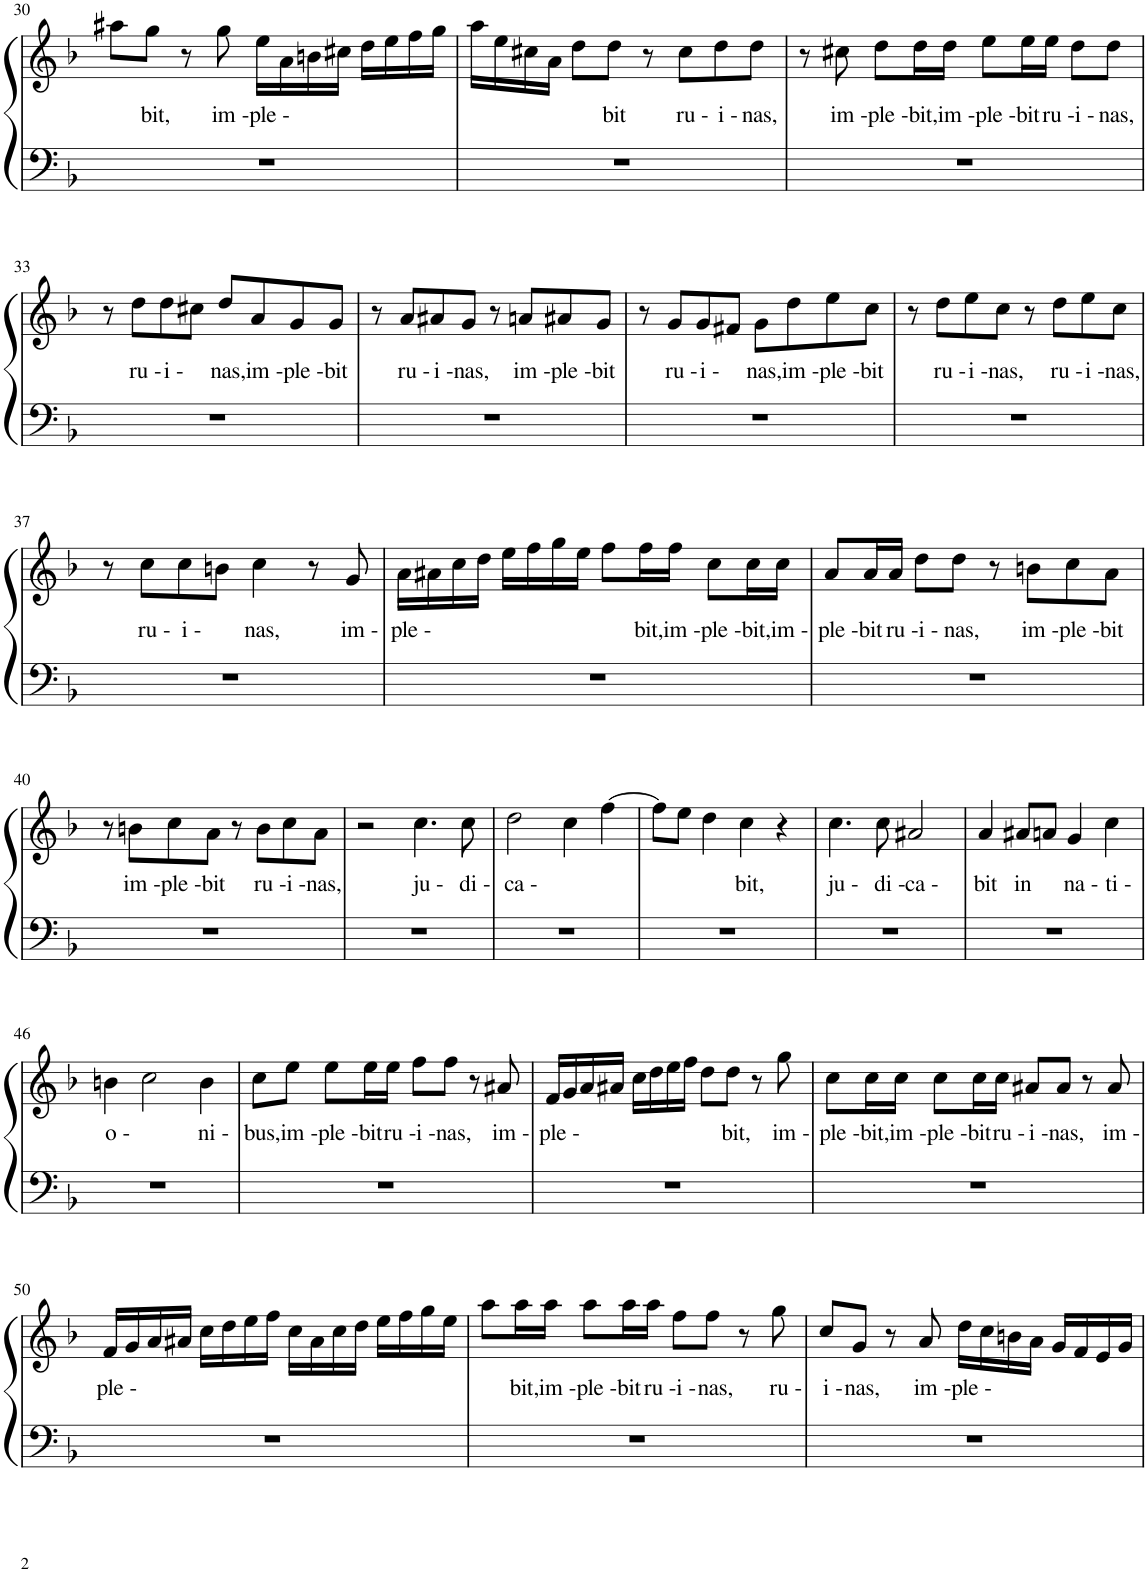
**kern	**kern	**text
*part1	*part1	*part1
*staff2	*staff1	*staff1
*I"Piano	*	*
*I'Pno.	*	*
!!LO:PB:g=z
*clefF4	*clefG2	*
*k[b-]	*k[b-]	*
*M4/4	*M4/4	*
*met(c)	*met(c)	*
=30	=30	=30
1r	8aa#X\L	.
!	!	!LO:LY:b
.	8gg\J	bit,
.	8r	.
!	!	!LO:LY:b
.	8gg\	im -
!	!	!LO:LY:b
.	16ee\LL	ple -
.	16a\	.
.	16bn\	.
.	16cc#X\JJ	.
.	16dd\LL	.
.	16ee\	.
.	16ff\	.
.	16gg\JJ	.
=31	=31	=31
1r	16aa\LL	.
.	16ee\	.
.	16cc#X\	.
.	16a\JJ	.
.	8dd\L	.
!	!	!LO:LY:b
.	8dd\J	bit
.	8r	.
!	!	!LO:LY:b
.	8cc#\L	ru -
!	!	!LO:LY:b
.	8dd\	i -
!	!	!LO:LY:b
.	8dd\J	nas,
=32	=32	=32
1r	8r	.
!	!	!LO:LY:b
.	8cc#X\	im -
!	!	!LO:LY:b
.	8dd\L	ple -
!	!	!LO:LY:b
.	16dd\L	bit,
!	!	!LO:LY:b
.	16dd\JJ	im -
!	!	!LO:LY:b
.	8ee\L	ple -
!	!	!LO:LY:b
.	16ee\L	bit
!	!	!LO:LY:b
.	16ee\JJ	ru -
!	!	!LO:LY:b
.	8dd\L	i -
!	!	!LO:LY:b
.	8dd\J	nas,
!!LO:LB:g=z
=33	=33	=33
1r	8r	.
!	!	!LO:LY:b
.	8dd\L	ru -
!	!	!LO:LY:b
.	8dd\	i -
.	8cc#X\J	.
!	!	!LO:LY:b
.	8dd/L	nas,
!	!	!LO:LY:b
.	8a/	im -
!	!	!LO:LY:b
.	8g/	ple -
!	!	!LO:LY:b
.	8g/J	bit
=34	=34	=34
1r	8r	.
!	!	!LO:LY:b
.	8a/L	ru -
!	!	!LO:LY:b
.	8a#X/	i -
!	!	!LO:LY:b
.	8g/J	nas,
.	8r	.
!	!	!LO:LY:b
.	8an/L	im -
!	!	!LO:LY:b
.	8a#X/	ple -
!	!	!LO:LY:b
.	8g/J	bit
=35	=35	=35
1r	8r	.
!	!	!LO:LY:b
.	8g/L	ru -
!	!	!LO:LY:b
.	8g/	i -
.	8f#X/J	.
!	!	!LO:LY:b
.	8g\L	nas,
!	!	!LO:LY:b
.	8dd\	im -
!	!	!LO:LY:b
.	8ee\	ple -
!	!	!LO:LY:b
.	8cc\J	bit
=36	=36	=36
1r	8r	.
!	!	!LO:LY:b
.	8dd\L	ru -
!	!	!LO:LY:b
.	8ee\	i -
!	!	!LO:LY:b
.	8cc\J	nas,
.	8r	.
!	!	!LO:LY:b
.	8dd\L	ru -
!	!	!LO:LY:b
.	8ee\	i -
!	!	!LO:LY:b
.	8cc\J	nas,
!!LO:LB:g=z
=37	=37	=37
1r	8r	.
!	!	!LO:LY:b
.	8cc\L	ru -
!	!	!LO:LY:b
.	8cc\	i -
.	8bn\J	.
!	!	!LO:LY:b
.	4cc\	nas,
.	8r	.
!	!	!LO:LY:b
.	8g/	im -
=38	=38	=38
!	!	!LO:LY:b
1r	16a\LL	ple -
.	16a#X\	.
.	16cc\	.
.	16dd\JJ	.
.	16ee\LL	.
.	16ff\	.
.	16gg\	.
.	16ee\JJ	.
.	8ff\L	.
!	!	!LO:LY:b
.	16ff\L	bit,
!	!	!LO:LY:b
.	16ff\JJ	im -
!	!	!LO:LY:b
.	8cc\L	ple -
!	!	!LO:LY:b
.	16cc\L	bit,
!	!	!LO:LY:b
.	16cc\JJ	im -
=39	=39	=39
!	!	!LO:LY:b
1r	8a/L	ple -
!	!	!LO:LY:b
.	16a/L	bit
!	!	!LO:LY:b
.	16a/JJ	ru -
!	!	!LO:LY:b
.	8dd\L	i -
!	!	!LO:LY:b
.	8dd\J	nas,
.	8r	.
!	!	!LO:LY:b
.	8bn\L	im -
!	!	!LO:LY:b
.	8cc\	ple -
!	!	!LO:LY:b
.	8a\J	bit
!!LO:LB:g=z
=40	=40	=40
1r	8r	.
!	!	!LO:LY:b
.	8bn\L	im -
!	!	!LO:LY:b
.	8cc\	ple -
!	!	!LO:LY:b
.	8a\J	bit
.	8r	.
!	!	!LO:LY:b
.	8b\L	ru -
!	!	!LO:LY:b
.	8cc\	i -
!	!	!LO:LY:b
.	8a\J	nas,
=41	=41	=41
1r	2r	.
!	!	!LO:LY:b
.	4.cc\	ju -
!	!	!LO:LY:b
.	8cc\	di -
=42	=42	=42
!	!	!LO:LY:b
1r	2dd\	ca -
.	4cc\	.
.	[4ff\	.
=43	=43	=43
1r	8ff\L]	.
.	8ee\J	.
.	4dd\	.
!	!	!LO:LY:b
.	4cc\	bit,
.	4r	.
=44	=44	=44
!	!	!LO:LY:b
1r	4.cc\	ju -
!	!	!LO:LY:b
.	8cc\	di -
!	!	!LO:LY:b
.	2a#X/	ca -
=45	=45	=45
!	!	!LO:LY:b
1r	4a/	bit
!	!	!LO:LY:b
.	8a#X/L	in
.	8an/J	.
!	!	!LO:LY:b
.	4g/	na -
!	!	!LO:LY:b
.	4cc\	ti -
!!LO:LB:g=z
=46	=46	=46
!	!	!LO:LY:b
1r	4bn\	o -
.	2cc\	.
!	!	!LO:LY:b
.	4b\	ni -
=47	=47	=47
!	!	!LO:LY:b
1r	8cc\L	bus,
!	!	!LO:LY:b
.	8ee\J	im -
!	!	!LO:LY:b
.	8ee\L	ple -
!	!	!LO:LY:b
.	16ee\L	bit
!	!	!LO:LY:b
.	16ee\JJ	ru -
!	!	!LO:LY:b
.	8ff\L	i -
!	!	!LO:LY:b
.	8ff\J	nas,
.	8r	.
!	!	!LO:LY:b
.	8a#X/	im -
=48	=48	=48
!	!	!LO:LY:b
1r	16f/LL	ple -
.	16g/	.
.	16a/	.
.	16a#X/JJ	.
.	16cc\LL	.
.	16dd\	.
.	16ee\	.
.	16ff\JJ	.
.	8dd\L	.
!	!	!LO:LY:b
.	8dd\J	bit,
.	8r	.
!	!	!LO:LY:b
.	8gg\	im -
=49	=49	=49
!	!	!LO:LY:b
1r	8cc\L	ple -
!	!	!LO:LY:b
.	16cc\L	bit,
!	!	!LO:LY:b
.	16cc\JJ	im -
!	!	!LO:LY:b
.	8cc\L	ple -
!	!	!LO:LY:b
.	16cc\L	bit
!	!	!LO:LY:b
.	16cc\JJ	ru -
!	!	!LO:LY:b
.	8a#X/L	i -
!	!	!LO:LY:b
.	8a#/J	nas,
.	8r	.
!	!	!LO:LY:b
.	8a#/	im -
!!LO:LB:g=z
=50	=50	=50
!	!	!LO:LY:b
1r	16f/LL	ple -
.	16g/	.
.	16a/	.
.	16a#X/JJ	.
.	16cc\LL	.
.	16dd\	.
.	16ee\	.
.	16ff\JJ	.
.	16cc\LL	.
.	16a#\	.
.	16cc\	.
.	16dd\JJ	.
.	16ee\LL	.
.	16ff\	.
.	16gg\	.
.	16ee\JJ	.
=51	=51	=51
1r	8aa\L	.
!	!	!LO:LY:b
.	16aa\L	bit,
!	!	!LO:LY:b
.	16aa\JJ	im -
!	!	!LO:LY:b
.	8aa\L	ple -
!	!	!LO:LY:b
.	16aa\L	bit
!	!	!LO:LY:b
.	16aa\JJ	ru -
!	!	!LO:LY:b
.	8ff\L	i -
!	!	!LO:LY:b
.	8ff\J	nas,
.	8r	.
!	!	!LO:LY:b
.	8gg\	ru -
=52	=52	=52
!	!	!LO:LY:b
1r	8cc/L	i -
!	!	!LO:LY:b
.	8g/J	nas,
.	8r	.
!	!	!LO:LY:b
.	8a/	im -
!	!	!LO:LY:b
.	16dd\LL	ple -
.	16cc\	.
.	16bn\	.
.	16a\JJ	.
.	16g/LL	.
.	16f/	.
.	16e/	.
.	16g/JJ	.
=	=	=
*-	*-	*-
